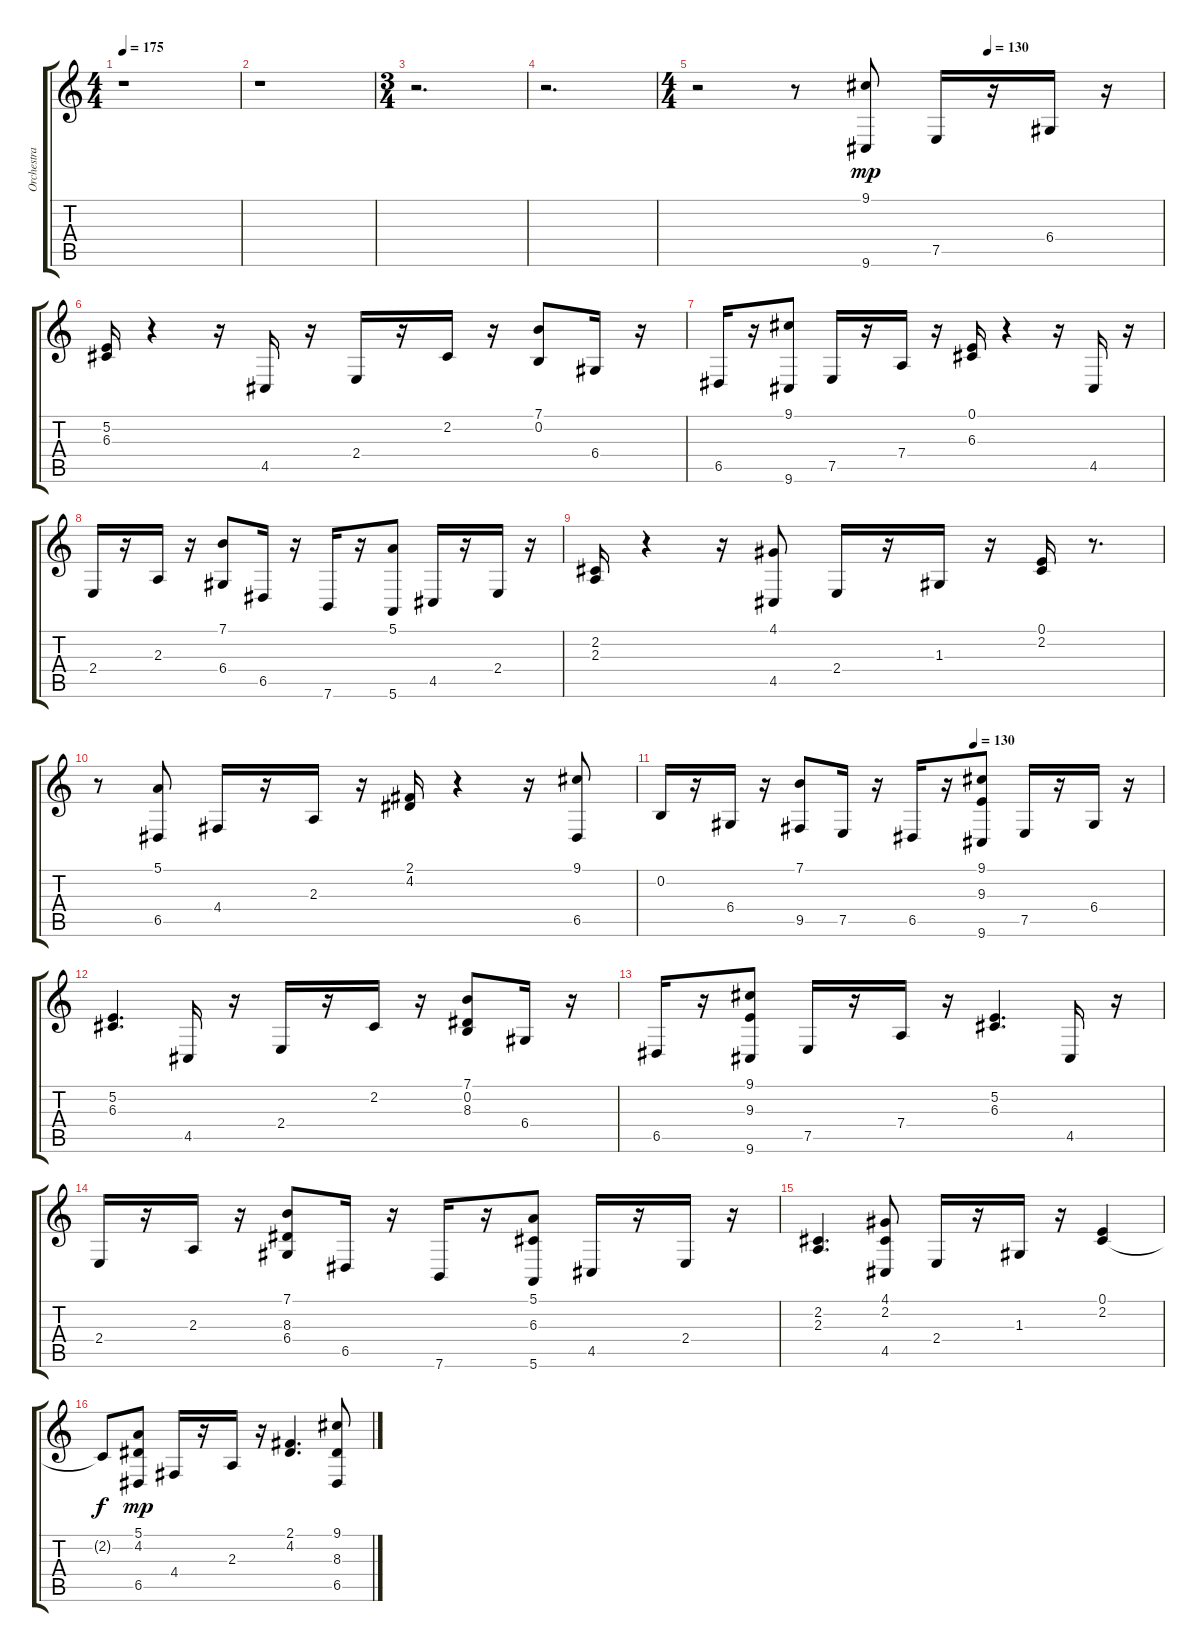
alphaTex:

\track ("Orchestra" "Orchestra") {instrument stringensemble1}
\staff {score tabs}
\tuning (E4 B3 G3 D3 A2 E2) {hide}
\ts (4 4)
\tempo 175
\clef g2
\ks c
r.1{dy f} |
r.1 |
\ts (3 4)
r.2{d} |
r.2{d} |
\ts (4 4)
\tempo (130 0.625)
r.2 r.8 (9.1 9.6).8{dy mp} 7.5.16 r.16 6.4.16 r.16 |
(5.2 6.3).16 r.4 r.16 4.5.16 r.16 2.4.16 r.16 2.2.16 r.16 (7.1 0.2).8 6.4.16 r.16 |
6.5.16 r.16 (9.1 9.6).8 7.5.16 r.16 7.4.16 r.16 (0.1 6.3).16 r.4 r.16 4.5.16 r.16 |
2.4.16 r.16 2.3.16 r.16 (7.1 6.4).8 6.5.16 r.16 7.6.16 r.16 (5.1 5.6).8 4.5.16 r.16 2.4.16 r.16 |
(2.2 2.3).16 r.4 r.16 (4.1 4.5).8 2.4.16 r.16 1.3.16 r.16 (0.1 2.2).16 r.8{d} |
r.8 (5.1 6.5).8 4.4.16 r.16 2.3.16 r.16 (2.1 4.2).16 r.4 r.16 (9.1 6.5).8 |
\tempo (130 0.625)
0.2.16 r.16 6.4.16 r.16 (7.1 9.5).8 7.5.16 r.16 6.5.16 r.16 (9.1 9.3 9.6).8 7.5.16 r.16 6.4.16 r.16 |
(5.2 6.3).4{d} 4.5.16 r.16 2.4.16 r.16 2.2.16 r.16 (7.1 0.2 8.3).8 6.4.16 r.16 |
6.5.16 r.16 (9.1 9.3 9.6).8 7.5.16 r.16 7.4.16 r.16 (5.2 6.3).4{d} 4.5.16 r.16 |
2.4.16 r.16 2.3.16 r.16 (7.1 8.3 6.4).8 6.5.16 r.16 7.6.16 r.16 (5.1 6.3 5.6).8 4.5.16 r.16 2.4.16 r.16 |
(2.2 2.3).4{d} (4.1 2.2 4.5).8 2.4.16 r.16 1.3.16 r.16 (0.1 2.2).4 |
2.2{t}.8{dy f} (5.1 4.2 6.5).8{dy mp} 4.4.16 r.16 2.3.16 r.16 (2.1 4.2).4{d} (9.1 8.3 6.5).8
